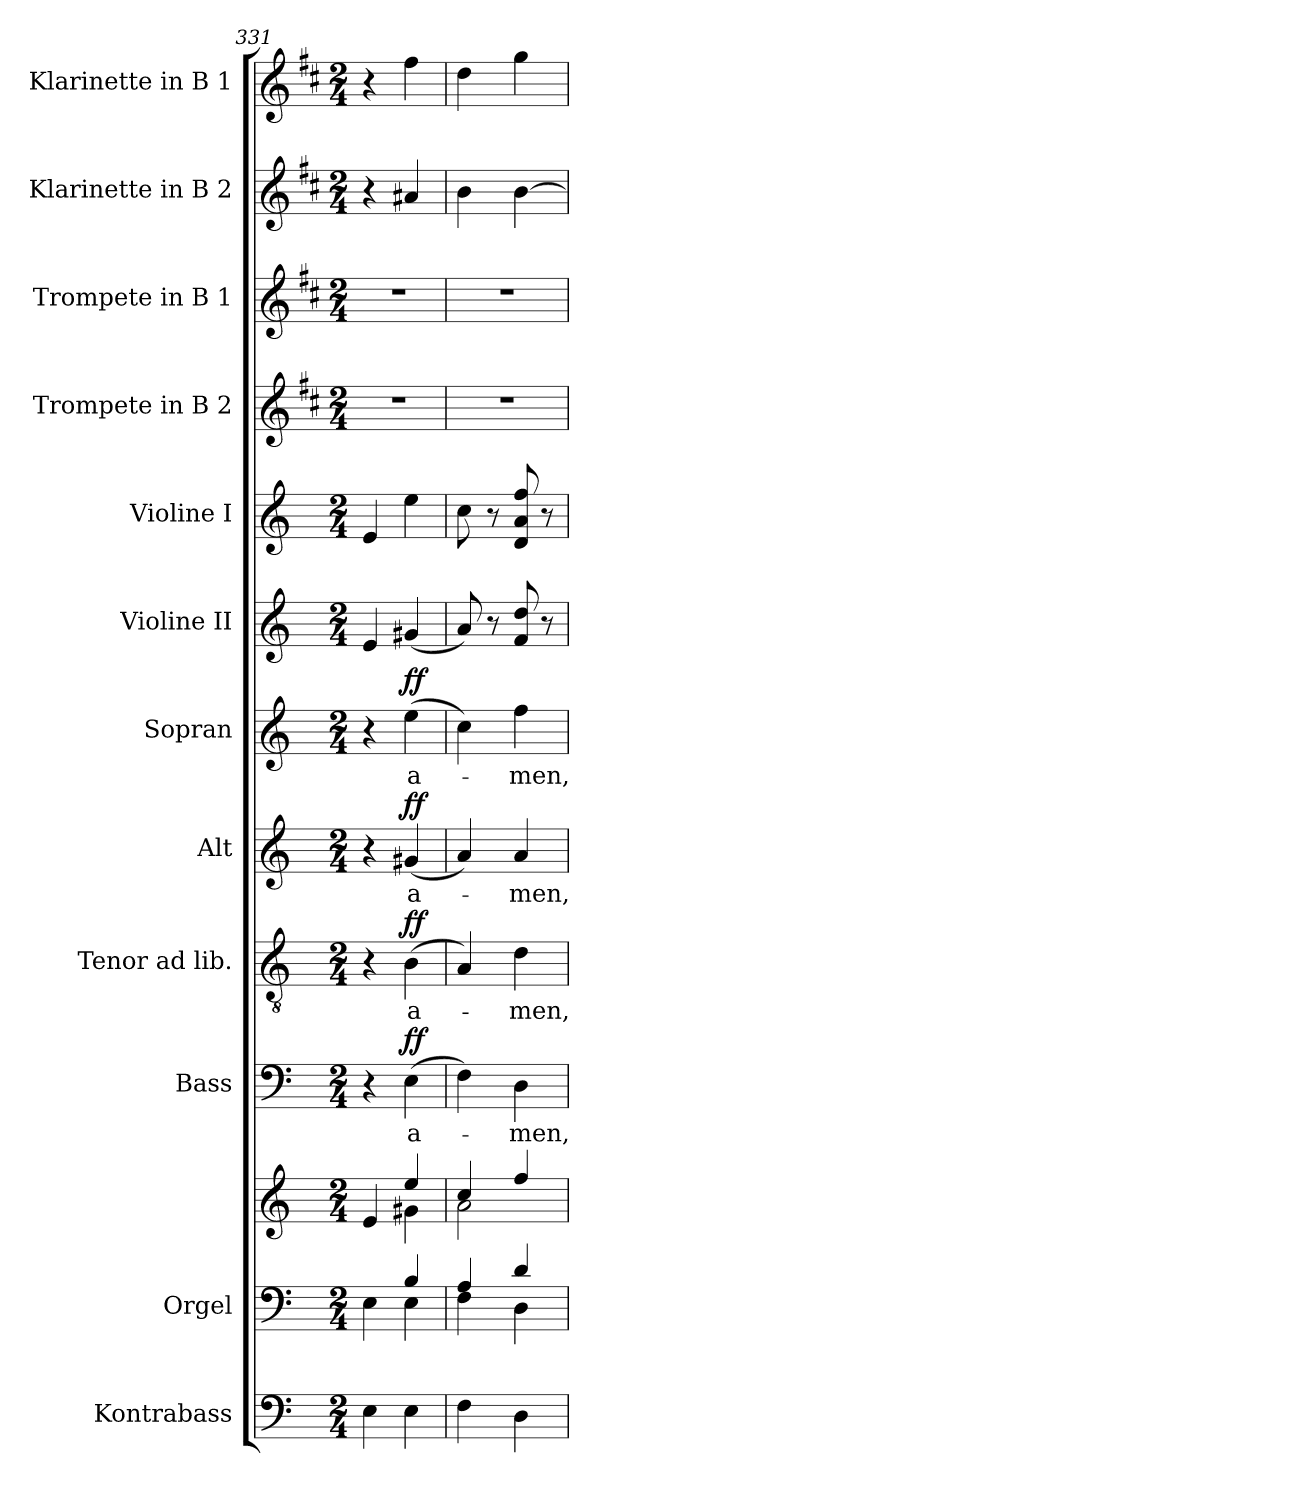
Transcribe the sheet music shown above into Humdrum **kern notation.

**kern	**kern	**kern	**kern	**text	**dynam	**kern	**text	**dynam	**kern	**text	**dynam	**kern	**text	**dynam	**kern	**kern	**kern	**kern	**kern	**kern
*part12	*part11	*part11	*part10	*part10	*part10	*part9	*part9	*part9	*part8	*part8	*part8	*part7	*part7	*part7	*part6	*part5	*part4	*part3	*part2	*part1
*staff13	*staff12	*staff11	*staff10	*staff10	*staff10	*staff9	*staff9	*staff9	*staff8	*staff8	*staff8	*staff7	*staff7	*staff7	*staff6	*staff5	*staff4	*staff3	*staff2	*staff1
*I"Kontrabass	*I"Orgel	*	*I"Bass	*	*	*I"Tenor ad lib.	*	*	*I"Alt	*	*	*I"Sopran	*	*	*I"Violine II	*I"Violine I	*I"Trompete in B 2	*I"Trompete in B 1	*I"Klarinette in B 2	*I"Klarinette in B 1
*I'Kb.	*I'Org.	*	*I'B	*	*	*I'T	*	*	*I'A	*	*	*I'S	*	*	*I'Vl. II	*I'Vl. I	*	*	*	*
*clefF4	*clefF4	*clefG2	*clefF4	*	*	*clefGv2	*	*	*clefG2	*	*	*clefG2	*	*	*clefG2	*clefG2	*clefG2	*clefG2	*clefG2	*clefG2
*ITrd7c12	*	*	*	*	*	*	*	*	*	*	*	*	*	*	*	*	*ITrd1c2	*ITrd1c2	*ITrd1c2	*ITrd1c2
*k[]	*k[]	*k[]	*k[]	*	*	*k[]	*	*	*k[]	*	*	*k[]	*	*	*k[]	*k[]	*k[]	*k[]	*k[]	*k[]
*C:	*C:	*C:	*C:	*	*	*C:	*	*	*C:	*	*	*C:	*	*	*C:	*C:	*C:	*C:	*C:	*C:
*M2/4	*M2/4	*M2/4	*M2/4	*	*	*M2/4	*	*	*M2/4	*	*	*M2/4	*	*	*M2/4	*M2/4	*M2/4	*M2/4	*M2/4	*M2/4
=331	=331	=331	=331	=331	=331	=331	=331	=331	=331	=331	=331	=331	=331	=331	=331	=331	=331	=331	=331	=331
*	*^	*^	*	*	*	*	*	*	*	*	*	*	*	*	*	*	*	*	*	*
4EE\	4ryy	4E\	4e/	4ryy	4r	.	.	4r	.	.	4r	.	.	4r	.	.	4e/	4e/	2r	2r	4r	4r
!	!	!	!	!	!	!LO:LY:b	!LO:DY:a	!	!LO:LY:b	!LO:DY:a	!	!LO:LY:b	!LO:DY:a	!	!LO:LY:b	!LO:DY:a	!	!	!	!	!	!
4EE\	4B/	4E\	4ee/	4g#X\	(>4E\	a-	ff	(>4B\	a-	ff	(<4g#X/	a-	ff	(>4ee\	a-	ff	(<4g#X/	4ee\	.	.	4g#X/	4ee\
=332	=332	=332	=332	=332	=332	=332	=332	=332	=332	=332	=332	=332	=332	=332	=332	=332	=332	=332	=332	=332	=332	=332
4FF\	4A/	4F\	4cc/	2a\	4F\)	.	.	4A/)	.	.	4a/)	.	.	4cc\)	.	.	8a/)	8cc\	2r	2r	4a\	4cc\
.	.	.	.	.	.	.	.	.	.	.	.	.	.	.	.	.	8r	8r	.	.	.	.
!	!	!	!	!	!	!LO:LY:b	!	!	!LO:LY:b	!	!	!LO:LY:b	!	!	!LO:LY:b	!	!	!	!	!	!	!
4DD\	4d/	4D\	4ff/	.	4D\	-men,	.	4d\	-men,	.	4a/	-men,	.	4ff\	-men,	.	8f/ 8dd/	8d/ 8a/ 8ff/	.	.	[4a\	4ff\
.	.	.	.	.	.	.	.	.	.	.	.	.	.	.	.	.	8r	8r	.	.	.	.
*	*v	*v	*	*	*	*	*	*	*	*	*	*	*	*	*	*	*	*	*	*	*	*
*	*	*v	*v	*	*	*	*	*	*	*	*	*	*	*	*	*	*	*	*	*	*
=	=	=	=	=	=	=	=	=	=	=	=	=	=	=	=	=	=	=	=	=
*-	*-	*-	*-	*-	*-	*-	*-	*-	*-	*-	*-	*-	*-	*-	*-	*-	*-	*-	*-	*-
